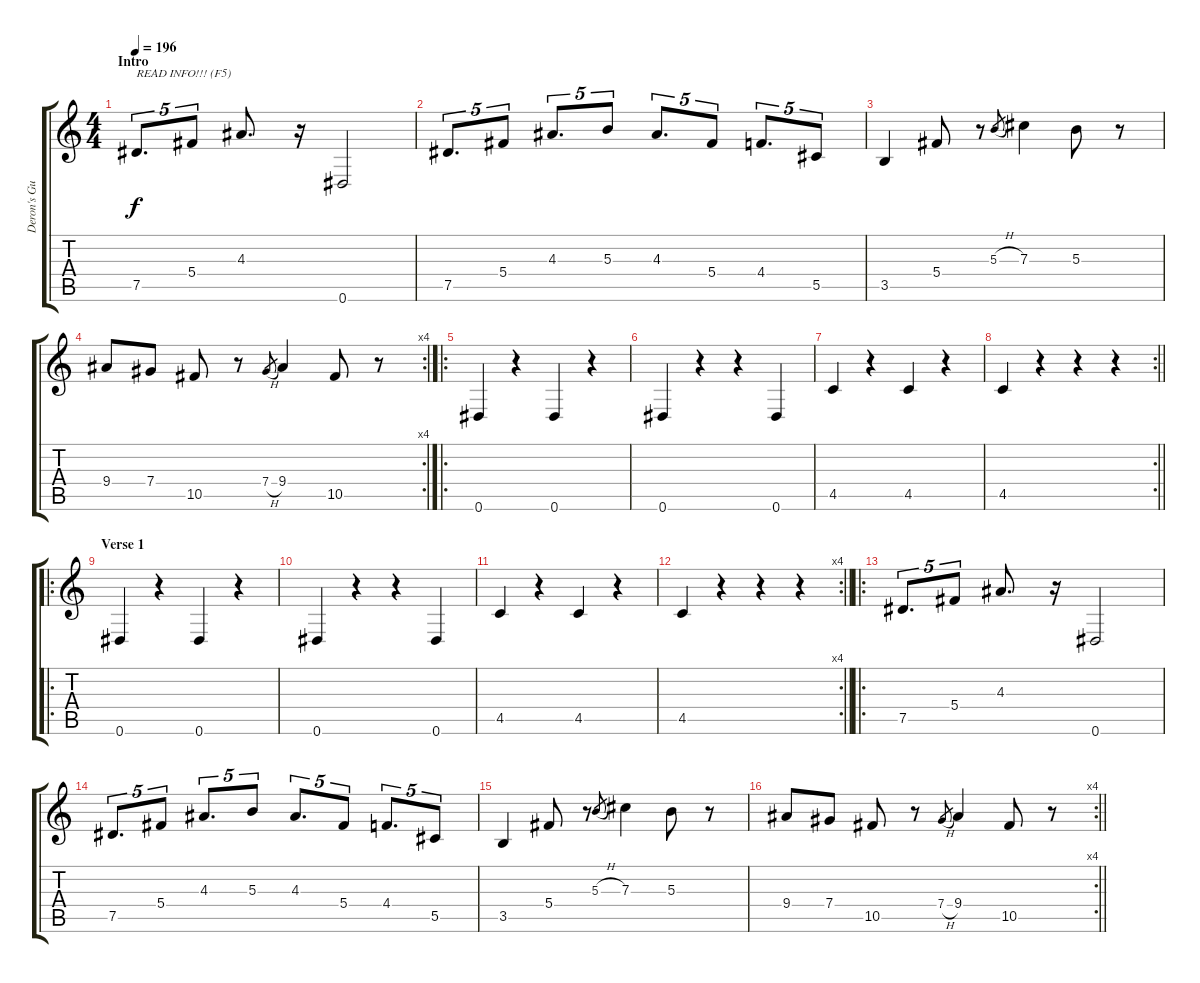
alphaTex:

\track ("Deron's Guitar" "Deron's Gu") {instrument overdrivenguitar}
\staff {score tabs}
\tuning (Eb4 Bb3 Gb3 Db3 Ab2 Eb2) {hide}
\ts (4 4)
\section ("" "Intro")
\tempo 196
\clef g2
\ks c
7.5.8{d tu (5 4) txt "READ INFO!!! (F5)" dy f instrument overdrivenguitar} 5.4.8{tu (5 4)} 4.3.8{d} r.16 0.6.2 |
7.5.8{d tu (5 4)} 5.4.8{tu (5 4)} 4.3.8{d tu (5 4)} 5.3.8{tu (5 4)} 4.3.8{d tu (5 4)} 5.4.8{tu (5 4)} 4.4.8{d tu (5 4)} 5.5.8{tu (5 4)} |
3.5.4 5.4.8 r.8 5.3{h}.8{gr} 7.3.4 5.3.8 r.8 |
\rc 4
9.4.8 7.4.8 10.5.8 r.8 7.4{h}.8{gr} 9.4.4 10.5.8 r.8 |
\ro
0.6.4 r.4 0.6.4 r.4 |
0.6.4 r.4 r.4 0.6.4 |
4.5.4 r.4 4.5.4 r.4 |
\rc 2
\barLineRight lightlight
4.5.4 r.4 r.4 r.4 |
\ro
\section ("" "Verse 1")
0.6.4 r.4 0.6.4 r.4 |
0.6.4 r.4 r.4 0.6.4 |
4.5.4 r.4 4.5.4 r.4 |
\rc 4
\barLineRight lightlight
4.5.4 r.4 r.4 r.4 |
\ro
7.5.8{d tu (5 4)} 5.4.8{tu (5 4)} 4.3.8{d} r.16 0.6.2 |
7.5.8{d tu (5 4)} 5.4.8{tu (5 4)} 4.3.8{d tu (5 4)} 5.3.8{tu (5 4)} 4.3.8{d tu (5 4)} 5.4.8{tu (5 4)} 4.4.8{d tu (5 4)} 5.5.8{tu (5 4)} |
3.5.4 5.4.8 r.8 5.3{h}.8{gr} 7.3.4 5.3.8 r.8 |
\rc 4
\barLineRight lightlight
9.4.8 7.4.8 10.5.8 r.8 7.4{h}.8{gr} 9.4.4 10.5.8 r.8
